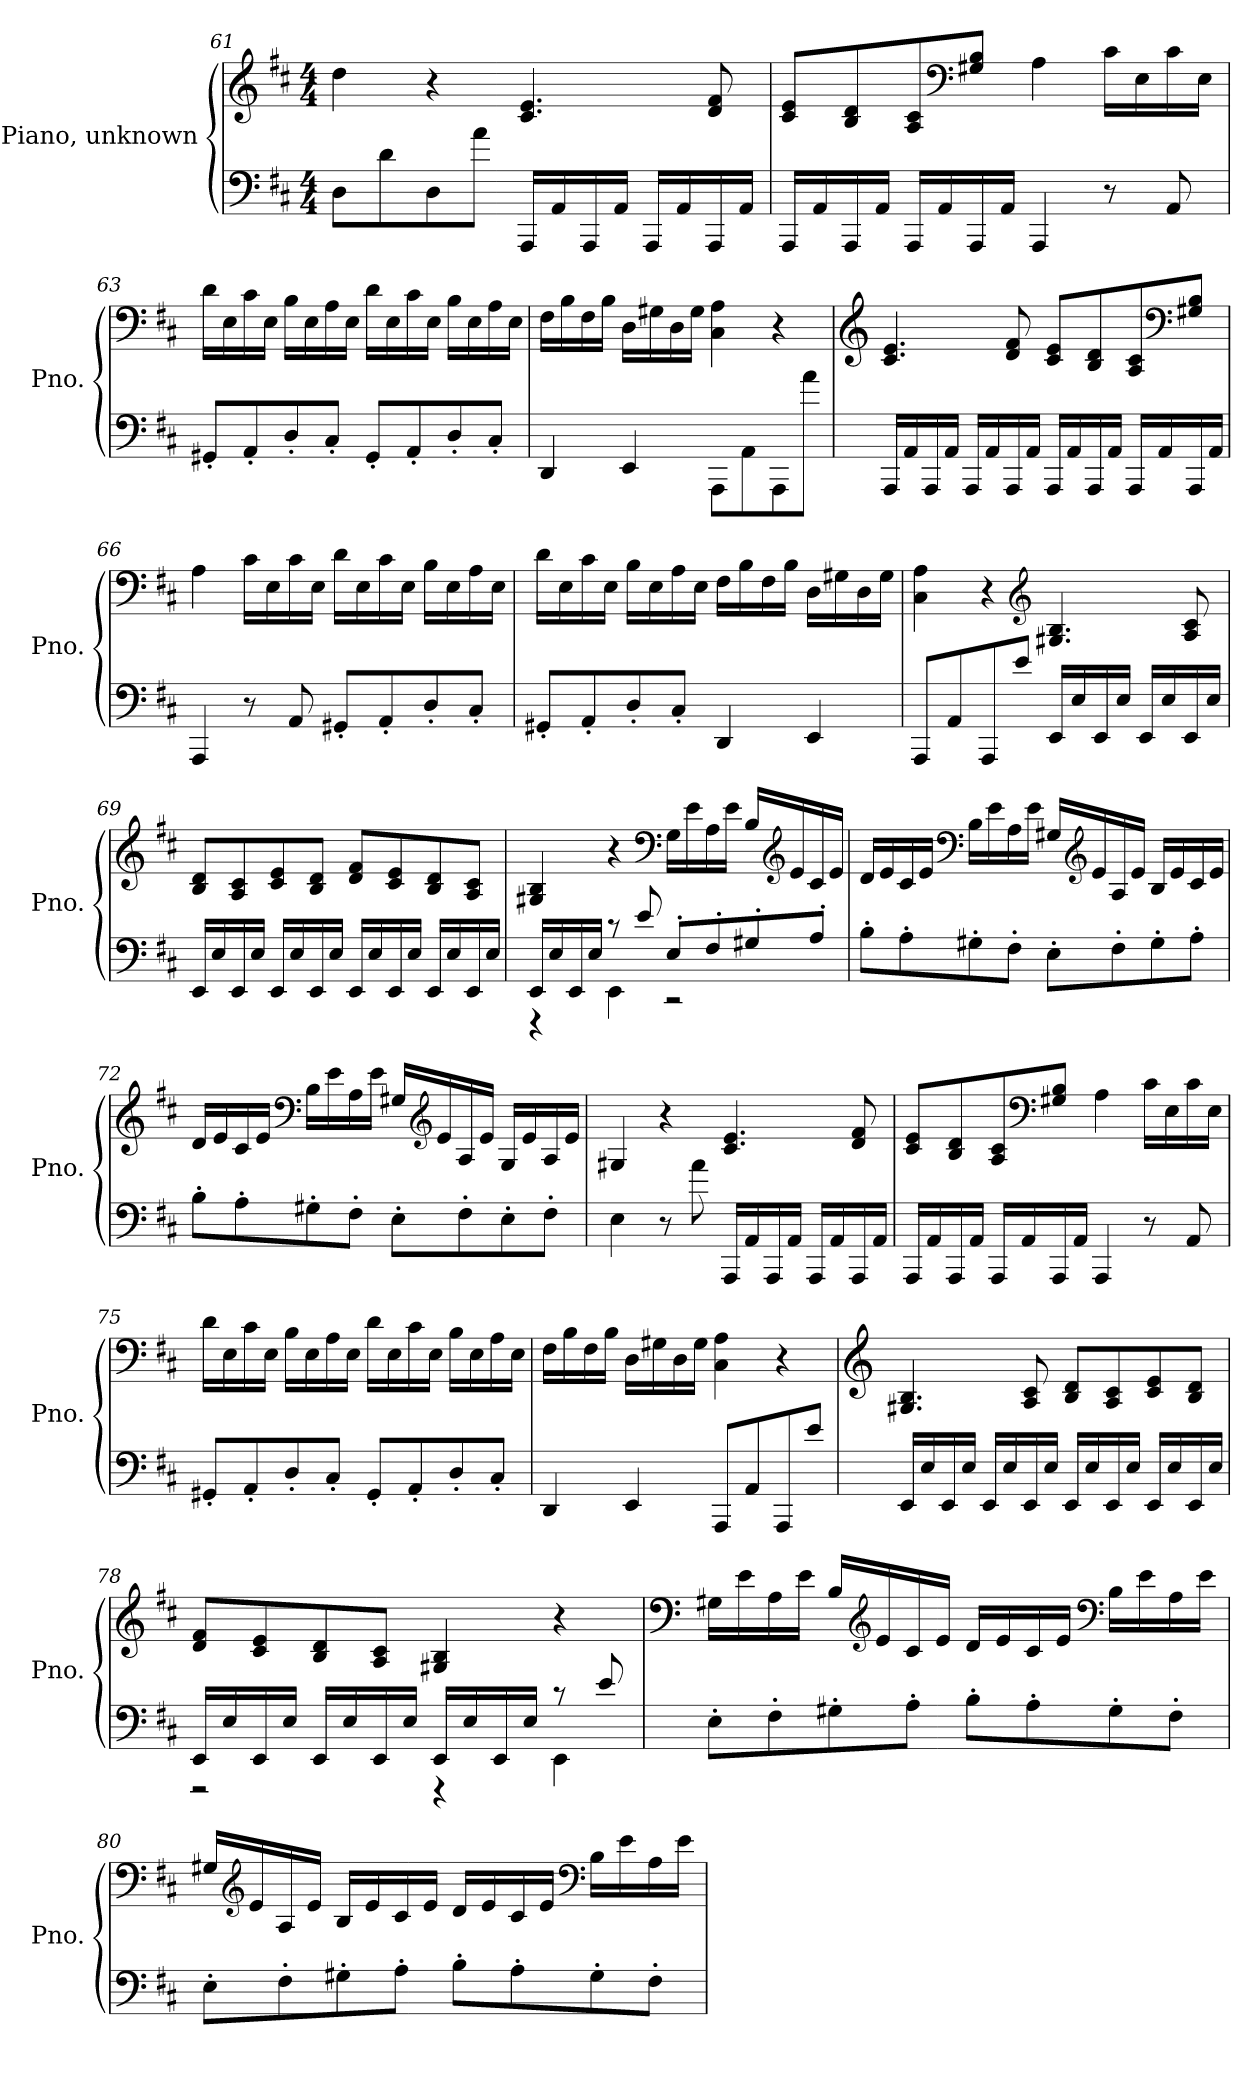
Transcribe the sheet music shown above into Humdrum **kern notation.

**kern	**kern
*part1	*part1
*staff2	*staff1
*I"Piano, unknown	*
*I'Pno.	*
*clefF4	*clefG2
*k[f#c#]	*k[f#c#]
*M4/4	*M4/4
=61	=61
8D\L	4dd\
8d\	.
8D\	4r
8a\J	.
16AAA/LL	4.c#/ 4.e/
16AA/	.
16AAA/	.
16AA/JJ	.
16AAA/LL	.
16AA/	.
16AAA/	8d/ 8f#/
16AA/JJ	.
=62	=62
16AAA/LL	8c#/ 8e/L
16AA/	.
16AAA/	8B/ 8d/
16AA/JJ	.
16AAA/LL	8A/ 8c#/
16AA/	.
*	*clefF4
16AAA/	8G#X/ 8B/J
16AA/JJ	.
4AAA/	4A\
8r	16c#\LL
.	16E\
8AA/	16c#\
.	16E\JJ
!!LO:LB:g=z
=63	=63
8GG#X'/L	16d\LL
.	16E\
8AA'/	16c#\
.	16E\JJ
8D'/	16B\LL
.	16E\
8C#'/J	16A\
.	16E\JJ
8GG#'/L	16d\LL
.	16E\
8AA'/	16c#\
.	16E\JJ
8D'/	16B\LL
.	16E\
8C#'/J	16A\
.	16E\JJ
=64	=64
4DD/	16F#\LL
.	16B\
.	16F#\
.	16B\JJ
4EE/	16D\LL
.	16G#X\
.	16D\
.	16G#\JJ
8AAA\L	4C#\ 4A\
8AA\	.
8AAA\	4r
8a\J	.
!!LO:PB:g=z
=65	=65
*	*clefG2
16AAA/LL	4.c#/ 4.e/
16AA/	.
16AAA/	.
16AA/JJ	.
16AAA/LL	.
16AA/	.
16AAA/	8d/ 8f#/
16AA/JJ	.
16AAA/LL	8c#/ 8e/L
16AA/	.
16AAA/	8B/ 8d/
16AA/JJ	.
16AAA/LL	8A/ 8c#/
16AA/	.
*	*clefF4
16AAA/	8G#X/ 8B/J
16AA/JJ	.
=66	=66
4AAA/	4A\
8r	16c#\LL
.	16E\
8AA/	16c#\
.	16E\JJ
8GG#X'/L	16d\LL
.	16E\
8AA'/	16c#\
.	16E\JJ
8D'/	16B\LL
.	16E\
8C#'/J	16A\
.	16E\JJ
!!LO:LB:g=z
=67	=67
8GG#X'/L	16d\LL
.	16E\
8AA'/	16c#\
.	16E\JJ
8D'/	16B\LL
.	16E\
8C#'/J	16A\
.	16E\JJ
4DD/	16F#\LL
.	16B\
.	16F#\
.	16B\JJ
4EE/	16D\LL
.	16G#X\
.	16D\
.	16G#\JJ
=68	=68
8AAA/L	4C#\ 4A\
8AA/	.
8AAA/	4r
8e/J	.
*	*clefG2
16EE/LL	4.G#X/ 4.B/
16E/	.
16EE/	.
16E/JJ	.
16EE/LL	.
16E/	.
16EE/	8A/ 8c#/
16E/JJ	.
!!LO:LB:g=z
=69	=69
16EE/LL	8B/ 8d/L
16E/	.
16EE/	8A/ 8c#/
16E/JJ	.
16EE/LL	8c#/ 8e/
16E/	.
16EE/	8B/ 8d/J
16E/JJ	.
16EE/LL	8d/ 8f#/L
16E/	.
16EE/	8c#/ 8e/
16E/JJ	.
16EE/LL	8B/ 8d/
16E/	.
16EE/	8A/ 8c#/J
16E/JJ	.
=70	=70
*^	*
16EE/LL	4r	4G#X/ 4B/
16E/	.	.
16EE/	.	.
16E/JJ	.	.
8r	4EE\	4r
8e/	.	.
*	*	*clefF4
8E'/L	2r	16G#\LL
.	.	16e\
8F#'/	.	16A\
.	.	16e\JJ
8G#X'/	.	16B/LL
*	*	*clefG2
.	.	16e/
8A'/J	.	16c#/
.	.	16e/JJ
*v	*v	*
!!LO:LB:g=z
=71	=71
8B'\L	16d/LL
.	16e/
8A'\	16c#/
.	16e/JJ
*	*clefF4
8G#X'\	16B\LL
.	16e\
8F#'\J	16A\
.	16e\JJ
8E'\L	16G#X/LL
*	*clefG2
.	16e/
8F#'\	16A/
.	16e/JJ
8G#'\	16B/LL
.	16e/
8A'\J	16c#/
.	16e/JJ
=72	=72
8B'\L	16d/LL
.	16e/
8A'\	16c#/
.	16e/JJ
*	*clefF4
8G#X'\	16B\LL
.	16e\
8F#'\J	16A\
.	16e\JJ
8E'\L	16G#X/LL
*	*clefG2
.	16e/
8F#'\	16A/
.	16e/JJ
8E'\	16G#/LL
.	16e/
8F#'\J	16A/
.	16e/JJ
!!LO:LB:g=z
=73	=73
4E\	4G#X/
8r	4r
8a\	.
16AAA/LL	4.c#/ 4.e/
16AA/	.
16AAA/	.
16AA/JJ	.
16AAA/LL	.
16AA/	.
16AAA/	8d/ 8f#/
16AA/JJ	.
=74	=74
16AAA/LL	8c#/ 8e/L
16AA/	.
16AAA/	8B/ 8d/
16AA/JJ	.
16AAA/LL	8A/ 8c#/
16AA/	.
*	*clefF4
16AAA/	8G#X/ 8B/J
16AA/JJ	.
4AAA/	4A\
8r	16c#\LL
.	16E\
8AA/	16c#\
.	16E\JJ
=75	=75
8GG#X'/L	16d\LL
.	16E\
8AA'/	16c#\
.	16E\JJ
8D'/	16B\LL
.	16E\
8C#'/J	16A\
.	16E\JJ
8GG#'/L	16d\LL
.	16E\
8AA'/	16c#\
.	16E\JJ
8D'/	16B\LL
.	16E\
8C#'/J	16A\
.	16E\JJ
!!LO:LB:g=z
=76	=76
4DD/	16F#\LL
.	16B\
.	16F#\
.	16B\JJ
4EE/	16D\LL
.	16G#X\
.	16D\
.	16G#\JJ
8AAA/L	4C#\ 4A\
8AA/	.
8AAA/	4r
8e/J	.
=77	=77
*	*clefG2
16EE/LL	4.G#X/ 4.B/
16E/	.
16EE/	.
16E/JJ	.
16EE/LL	.
16E/	.
16EE/	8A/ 8c#/
16E/JJ	.
16EE/LL	8B/ 8d/L
16E/	.
16EE/	8A/ 8c#/
16E/JJ	.
16EE/LL	8c#/ 8e/
16E/	.
16EE/	8B/ 8d/J
16E/JJ	.
=78	=78
*^	*
16EE/LL	2r	8d/ 8f#/L
16E/	.	.
16EE/	.	8c#/ 8e/
16E/JJ	.	.
16EE/LL	.	8B/ 8d/
16E/	.	.
16EE/	.	8A/ 8c#/J
16E/JJ	.	.
16EE/LL	4r	4G#X/ 4B/
16E/	.	.
16EE/	.	.
16E/JJ	.	.
8r	4EE\	4r
8e/	.	.
*v	*v	*
!!LO:PB:g=z
=79	=79
*	*clefF4
8E'\L	16G#X\LL
.	16e\
8F#'\	16A\
.	16e\JJ
8G#X'\	16B/LL
*	*clefG2
.	16e/
8A'\J	16c#/
.	16e/JJ
8B'\L	16d/LL
.	16e/
8A'\	16c#/
.	16e/JJ
*	*clefF4
8G#'\	16B\LL
.	16e\
8F#'\J	16A\
.	16e\JJ
=80	=80
8E'\L	16G#X/LL
*	*clefG2
.	16e/
8F#'\	16A/
.	16e/JJ
8G#X'\	16B/LL
.	16e/
8A'\J	16c#/
.	16e/JJ
8B'\L	16d/LL
.	16e/
8A'\	16c#/
.	16e/JJ
*	*clefF4
8G#'\	16B\LL
.	16e\
8F#'\J	16A\
.	16e\JJ
=	=
*-	*-
